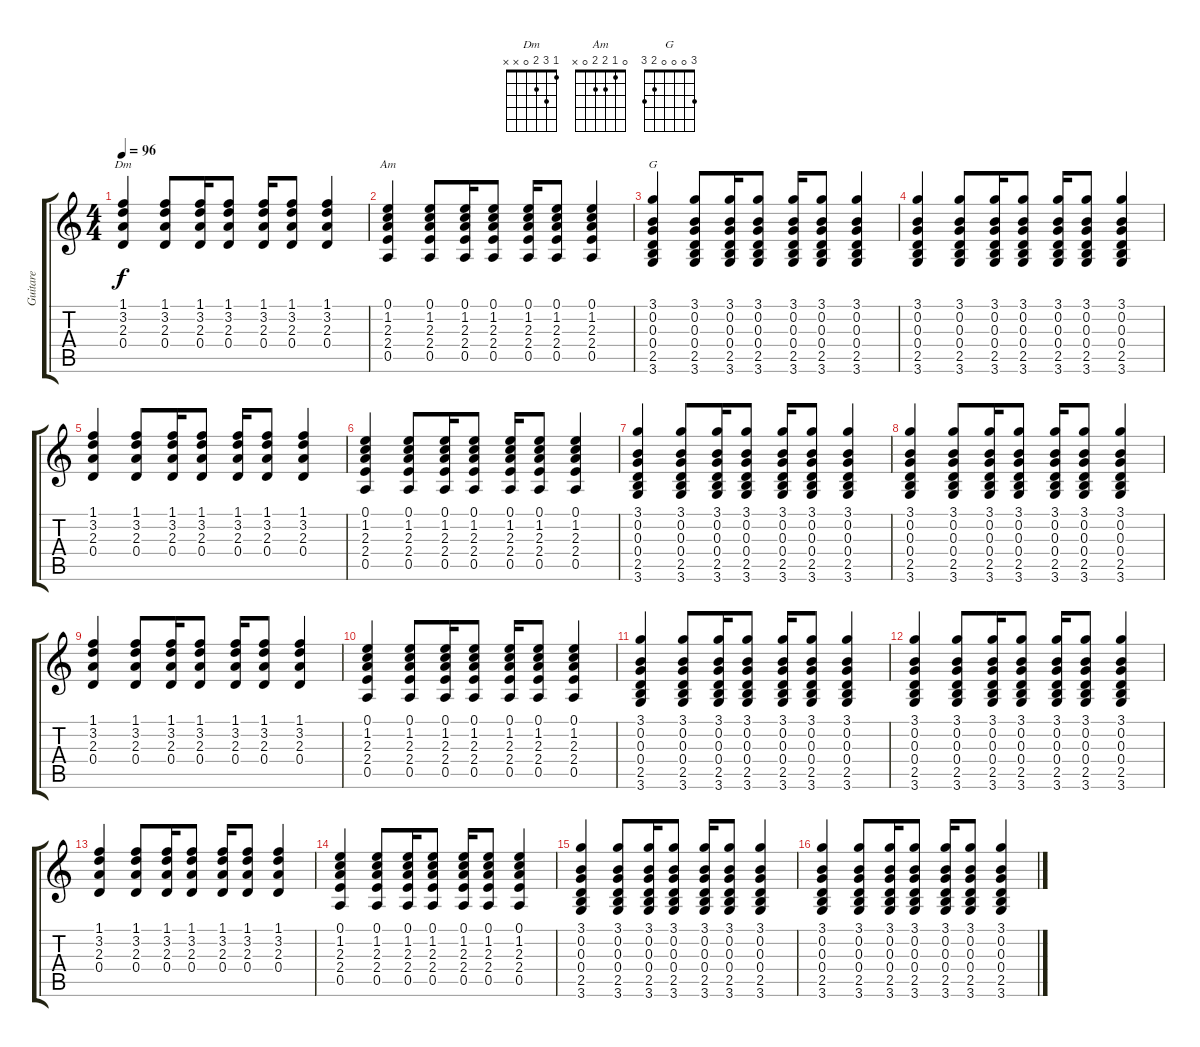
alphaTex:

\track ("Guitare" "Guitare") {instrument acousticguitarnylon}
\staff {score tabs}
\tuning (E4 B3 G3 D3 A2 E2) {hide}
\chord ("Dm" 1 3 2 0 x x)
\chord ("Am" 0 1 2 2 0 x)
\chord ("G" 3 0 0 0 2 3)
\ts (4 4)
\tempo 96
\clef g2
\ks c
(1.1 3.2 2.3 0.4).4{ch "Dm" dy f} (1.1 3.2 2.3 0.4).8 (1.1 3.2 2.3 0.4).16 (1.1 3.2 2.3 0.4).8 (1.1 3.2 2.3 0.4).16 (1.1 3.2 2.3 0.4).8 (1.1 3.2 2.3 0.4).4 |
(0.1 1.2 2.3 2.4 0.5).4{ch "Am"} (0.1 1.2 2.3 2.4 0.5).8 (0.1 1.2 2.3 2.4 0.5).16 (0.1 1.2 2.3 2.4 0.5).8 (0.1 1.2 2.3 2.4 0.5).16 (0.1 1.2 2.3 2.4 0.5).8 (0.1 1.2 2.3 2.4 0.5).4 |
(3.1 0.2 0.3 0.4 2.5 3.6).4{ch "G"} (3.1 0.2 0.3 0.4 2.5 3.6).8 (3.1 0.2 0.3 0.4 2.5 3.6).16 (3.1 0.2 0.3 0.4 2.5 3.6).8 (3.1 0.2 0.3 0.4 2.5 3.6).16 (3.1 0.2 0.3 0.4 2.5 3.6).8 (3.1 0.2 0.3 0.4 2.5 3.6).4 |
(3.1 0.2 0.3 0.4 2.5 3.6).4 (3.1 0.2 0.3 0.4 2.5 3.6).8 (3.1 0.2 0.3 0.4 2.5 3.6).16 (3.1 0.2 0.3 0.4 2.5 3.6).8 (3.1 0.2 0.3 0.4 2.5 3.6).16 (3.1 0.2 0.3 0.4 2.5 3.6).8 (3.1 0.2 0.3 0.4 2.5 3.6).4 |
(1.1 3.2 2.3 0.4).4 (1.1 3.2 2.3 0.4).8 (1.1 3.2 2.3 0.4).16 (1.1 3.2 2.3 0.4).8 (1.1 3.2 2.3 0.4).16 (1.1 3.2 2.3 0.4).8 (1.1 3.2 2.3 0.4).4 |
(0.1 1.2 2.3 2.4 0.5).4 (0.1 1.2 2.3 2.4 0.5).8 (0.1 1.2 2.3 2.4 0.5).16 (0.1 1.2 2.3 2.4 0.5).8 (0.1 1.2 2.3 2.4 0.5).16 (0.1 1.2 2.3 2.4 0.5).8 (0.1 1.2 2.3 2.4 0.5).4 |
(3.1 0.2 0.3 0.4 2.5 3.6).4 (3.1 0.2 0.3 0.4 2.5 3.6).8 (3.1 0.2 0.3 0.4 2.5 3.6).16 (3.1 0.2 0.3 0.4 2.5 3.6).8 (3.1 0.2 0.3 0.4 2.5 3.6).16 (3.1 0.2 0.3 0.4 2.5 3.6).8 (3.1 0.2 0.3 0.4 2.5 3.6).4 |
(3.1 0.2 0.3 0.4 2.5 3.6).4 (3.1 0.2 0.3 0.4 2.5 3.6).8 (3.1 0.2 0.3 0.4 2.5 3.6).16 (3.1 0.2 0.3 0.4 2.5 3.6).8 (3.1 0.2 0.3 0.4 2.5 3.6).16 (3.1 0.2 0.3 0.4 2.5 3.6).8 (3.1 0.2 0.3 0.4 2.5 3.6).4 |
(1.1 3.2 2.3 0.4).4 (1.1 3.2 2.3 0.4).8 (1.1 3.2 2.3 0.4).16 (1.1 3.2 2.3 0.4).8 (1.1 3.2 2.3 0.4).16 (1.1 3.2 2.3 0.4).8 (1.1 3.2 2.3 0.4).4 |
(0.1 1.2 2.3 2.4 0.5).4 (0.1 1.2 2.3 2.4 0.5).8 (0.1 1.2 2.3 2.4 0.5).16 (0.1 1.2 2.3 2.4 0.5).8 (0.1 1.2 2.3 2.4 0.5).16 (0.1 1.2 2.3 2.4 0.5).8 (0.1 1.2 2.3 2.4 0.5).4 |
(3.1 0.2 0.3 0.4 2.5 3.6).4 (3.1 0.2 0.3 0.4 2.5 3.6).8 (3.1 0.2 0.3 0.4 2.5 3.6).16 (3.1 0.2 0.3 0.4 2.5 3.6).8 (3.1 0.2 0.3 0.4 2.5 3.6).16 (3.1 0.2 0.3 0.4 2.5 3.6).8 (3.1 0.2 0.3 0.4 2.5 3.6).4 |
(3.1 0.2 0.3 0.4 2.5 3.6).4 (3.1 0.2 0.3 0.4 2.5 3.6).8 (3.1 0.2 0.3 0.4 2.5 3.6).16 (3.1 0.2 0.3 0.4 2.5 3.6).8 (3.1 0.2 0.3 0.4 2.5 3.6).16 (3.1 0.2 0.3 0.4 2.5 3.6).8 (3.1 0.2 0.3 0.4 2.5 3.6).4 |
(1.1 3.2 2.3 0.4).4 (1.1 3.2 2.3 0.4).8 (1.1 3.2 2.3 0.4).16 (1.1 3.2 2.3 0.4).8 (1.1 3.2 2.3 0.4).16 (1.1 3.2 2.3 0.4).8 (1.1 3.2 2.3 0.4).4 |
(0.1 1.2 2.3 2.4 0.5).4 (0.1 1.2 2.3 2.4 0.5).8 (0.1 1.2 2.3 2.4 0.5).16 (0.1 1.2 2.3 2.4 0.5).8 (0.1 1.2 2.3 2.4 0.5).16 (0.1 1.2 2.3 2.4 0.5).8 (0.1 1.2 2.3 2.4 0.5).4 |
(3.1 0.2 0.3 0.4 2.5 3.6).4 (3.1 0.2 0.3 0.4 2.5 3.6).8 (3.1 0.2 0.3 0.4 2.5 3.6).16 (3.1 0.2 0.3 0.4 2.5 3.6).8 (3.1 0.2 0.3 0.4 2.5 3.6).16 (3.1 0.2 0.3 0.4 2.5 3.6).8 (3.1 0.2 0.3 0.4 2.5 3.6).4 |
(3.1 0.2 0.3 0.4 2.5 3.6).4 (3.1 0.2 0.3 0.4 2.5 3.6).8 (3.1 0.2 0.3 0.4 2.5 3.6).16 (3.1 0.2 0.3 0.4 2.5 3.6).8 (3.1 0.2 0.3 0.4 2.5 3.6).16 (3.1 0.2 0.3 0.4 2.5 3.6).8 (3.1 0.2 0.3 0.4 2.5 3.6).4
